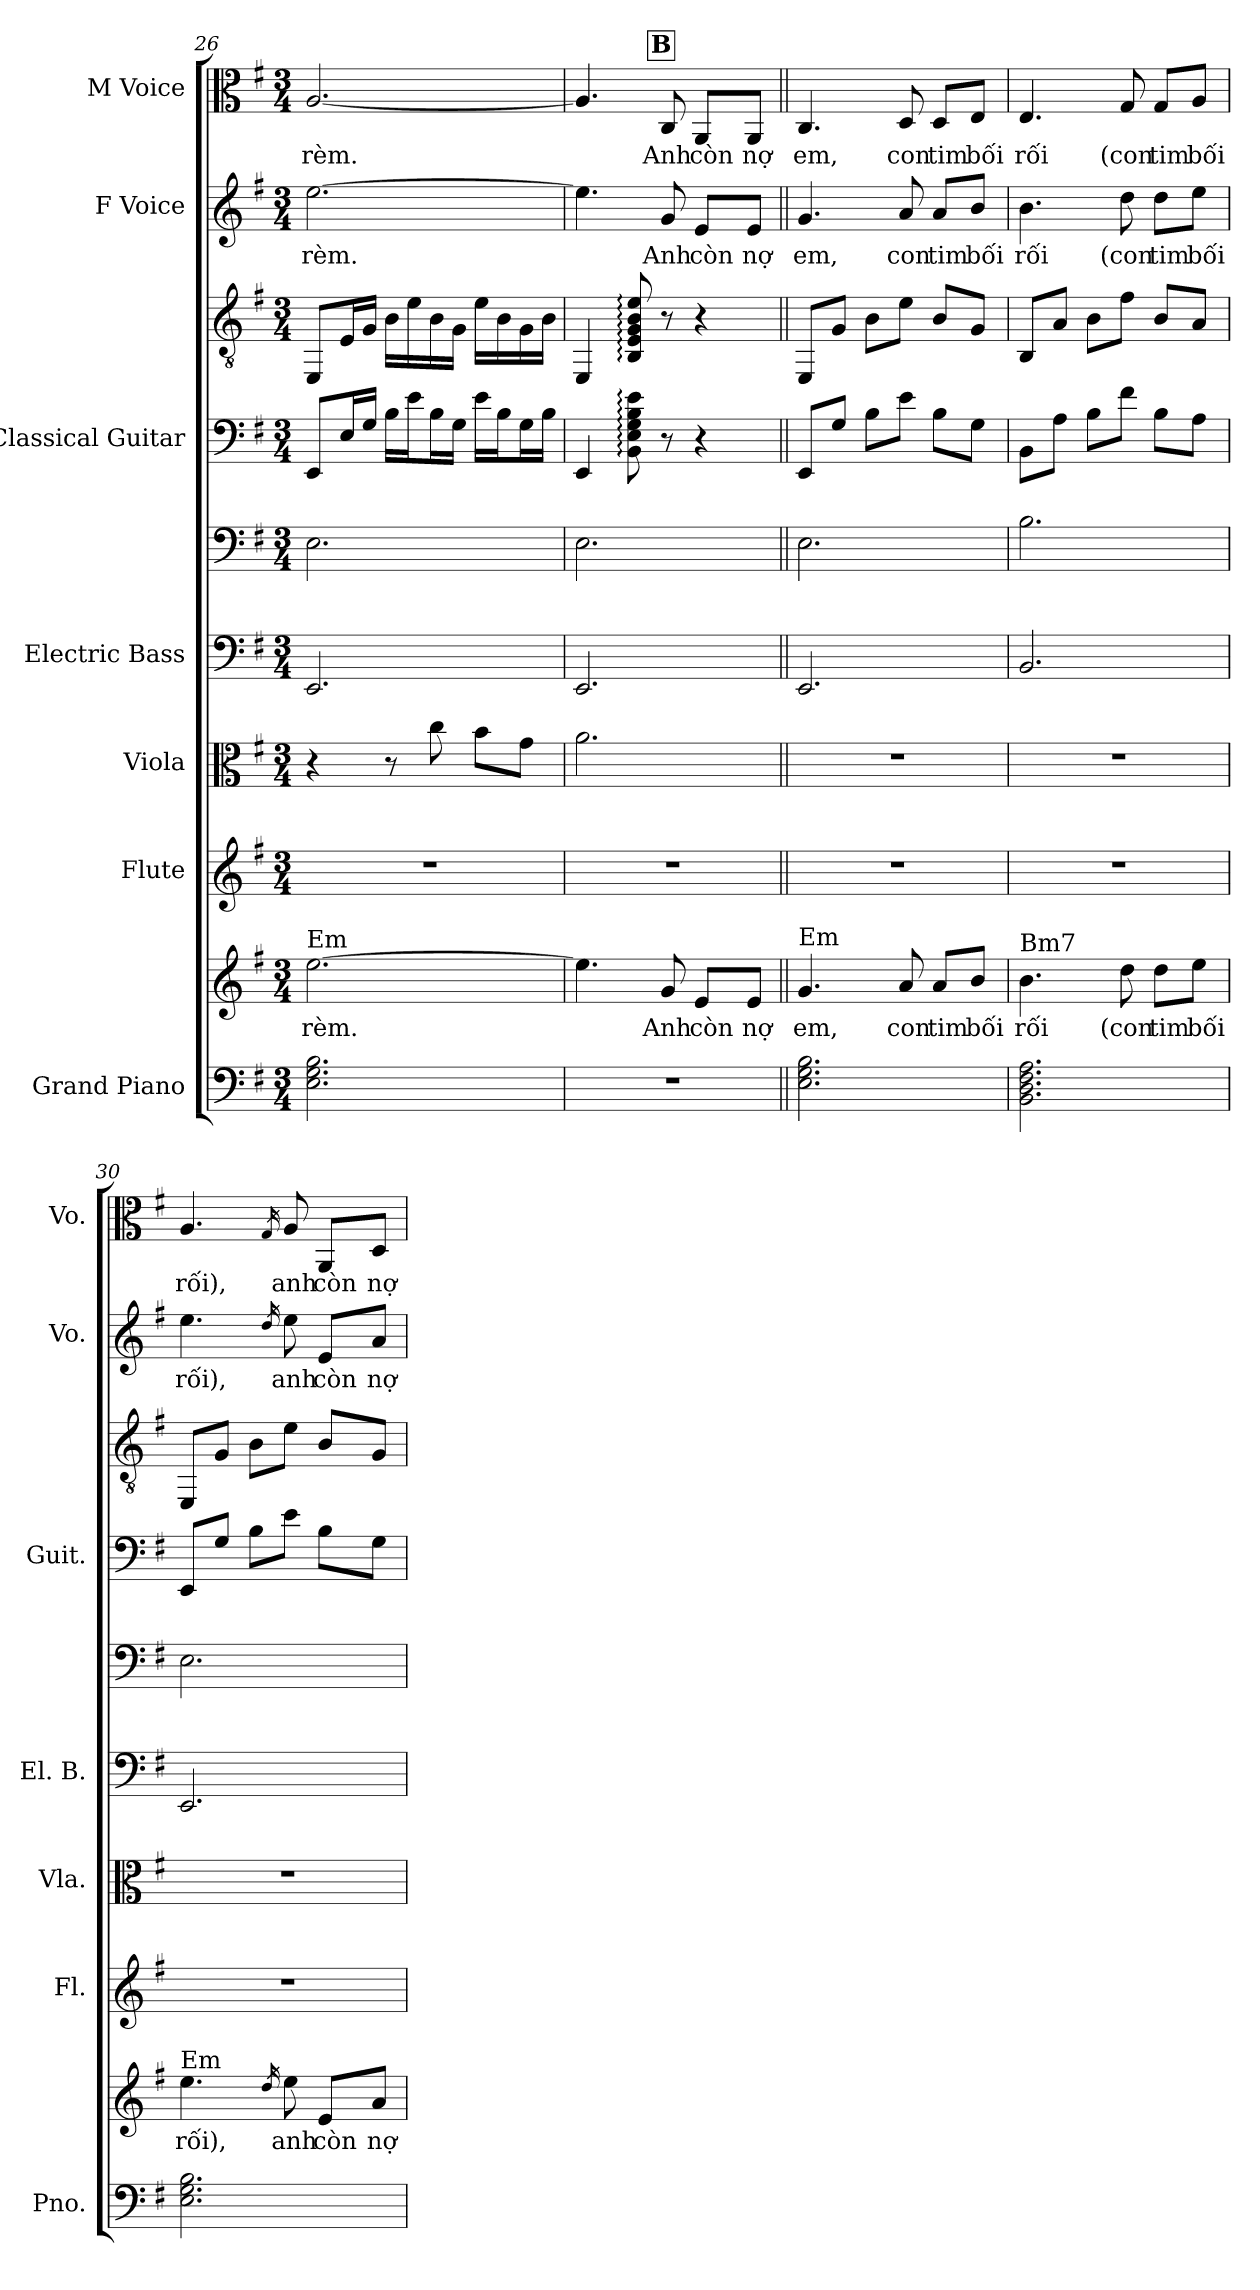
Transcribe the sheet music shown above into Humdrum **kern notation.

**kern	**kern	**text	**kern	**kern	**kern	**kern	**kern	**kern	**kern	**text	**kern	**text
*part7	*part7	*part7	*part6	*part5	*part4	*part4	*part3	*part3	*part2	*part2	*part1	*part1
*staff10	*staff9	*staff9	*staff8	*staff7	*staff6	*staff5	*staff4	*staff3	*staff2	*staff2	*staff1	*staff1
*I"Grand Piano	*	*	*I"Flute	*I"Viola	*I"Electric Bass	*	*I"Classical Guitar	*	*I"F Voice	*	*I"M Voice	*
*I'Pno.	*	*	*I'Fl.	*I'Vla.	*I'El. B.	*	*I'Guit.	*	*I'Vo.	*	*I'Vo.	*
!!LO:PB:g=z
*clefF4	*clefG2	*	*clefG2	*clefC3	*	*clefF4	*	*clefGv2	*clefG2	*	*clefC3	*
*	*	*	*	*	*ITrd7c12	*ITrd7c12	*	*	*	*	*	*
*k[f#]	*k[f#]	*	*k[f#]	*k[f#]	*k[f#]	*k[f#]	*k[f#]	*k[f#]	*k[f#]	*	*k[f#]	*
*M3/4	*M3/4	*	*M3/4	*M3/4	*M3/4	*M3/4	*M3/4	*M3/4	*M3/4	*	*M3/4	*
=26	=26	=26	=26	=26	=26	=26	=26	=26	=26	=26	=26	=26
!	!LO:TX:a:t=Em	!	!	!	!	!	!	!	!	!	!	!
!	!	!LO:LY:b	!	!	!	!	!	!	!	!LO:LY:b	!	!LO:LY:b
2.E\ 2.G\ 2.B\	[2.ee\	rèm.	2.r	4r	2.EEE	2.EE\	8EEL	8EE/L	[2.ee\	rèm.	[2.A/	rèm.
.	.	.	.	.	.	.	16EL	16E/L	.	.	.	.
.	.	.	.	.	.	.	16GJJ	16G/JJ	.	.	.	.
.	.	.	.	8r	.	.	16BLL	16B\LL	.	.	.	.
.	.	.	.	.	.	.	16eJ	16e\	.	.	.	.
.	.	.	.	8cc\	.	.	16BL	16B\	.	.	.	.
.	.	.	.	.	.	.	16GJJ	16G\JJ	.	.	.	.
.	.	.	.	8b\L	.	.	16eLL	16e\LL	.	.	.	.
.	.	.	.	.	.	.	16BJ	16B\	.	.	.	.
.	.	.	.	8g\J	.	.	16GL	16G\	.	.	.	.
.	.	.	.	.	.	.	16BJJ	16B\JJ	.	.	.	.
!!LO:REH:place=s1:a:B:fs=14:t=B:qo=1.5
=27	=27	=27	=27	=27	=27	=27	=27	=27	=27	=27	=27	=27
2.r	4.ee\]	.	2.r	2.a\	2.EEE	2.EE\	4EE	4EE/	4.ee\]	.	4.A/]	.
.	.	.	.	.	.	.	8BB: 8E: 8G: 8B: 8e:	8BB/: 8E/: 8G/: 8B/: 8e/:	.	.	.	.
!	!	!LO:LY:b	!	!	!	!	!	!	!	!LO:LY:b	!	!LO:LY:b
.	8g/	Anh	.	.	.	.	8r	8r	8g/	Anh	8C/	Anh
!	!	!LO:LY:b	!	!	!	!	!	!	!	!LO:LY:b	!	!LO:LY:b
.	8e/L	còn	.	.	.	.	4r	4r	8e/L	còn	8AA/L	còn
!	!	!LO:LY:b	!	!	!	!	!	!	!	!LO:LY:b	!	!LO:LY:b
.	8e/J	nợ	.	.	.	.	.	.	8e/J	nợ	8AA/J	nợ
=28||	=28||	=28||	=28||	=28||	=28||	=28||	=28||	=28||	=28||	=28||	=28||	=28||
!	!LO:TX:a:t=Em	!	!	!	!	!	!	!	!	!	!	!
!	!	!LO:LY:b	!	!	!	!	!	!	!	!LO:LY:b	!	!LO:LY:b
2.E\ 2.G\ 2.B\	4.g/	em,	2.r	2.r	2.EEE	2.EE\	8EEL	8EE/L	4.g/	em,	4.C/	em,
.	.	.	.	.	.	.	8GJ	8G/J	.	.	.	.
.	.	.	.	.	.	.	8BL	8B\L	.	.	.	.
!	!	!LO:LY:b	!	!	!	!	!	!	!	!LO:LY:b	!	!LO:LY:b
.	8a/	con	.	.	.	.	8eJ	8e\J	8a/	con	8D/	con
!	!	!LO:LY:b	!	!	!	!	!	!	!	!LO:LY:b	!	!LO:LY:b
.	8a/L	tim	.	.	.	.	8BL	8B/L	8a/L	tim	8D/L	tim
!	!	!LO:LY:b	!	!	!	!	!	!	!	!LO:LY:b	!	!LO:LY:b
.	8b/J	bối	.	.	.	.	8GJ	8G/J	8b/J	bối	8E/J	bối
=29	=29	=29	=29	=29	=29	=29	=29	=29	=29	=29	=29	=29
!	!LO:TX:a:t=Bm7	!	!	!	!	!	!	!	!	!	!	!
!	!	!LO:LY:b	!	!	!	!	!	!	!	!LO:LY:b	!	!LO:LY:b
2.BB\ 2.D\ 2.F#\ 2.A\	4.b\	rối	2.r	2.r	2.BBB	2.BB\	8BBL	8BB/L	4.b\	rối	4.E/	rối
.	.	.	.	.	.	.	8AJ	8A/J	.	.	.	.
.	.	.	.	.	.	.	8BL	8B\L	.	.	.	.
!	!	!LO:LY:b	!	!	!	!	!	!	!	!LO:LY:b	!	!LO:LY:b
.	8dd\	(con	.	.	.	.	8f#J	8f#\J	8dd\	(con	8G/	(con
!	!	!LO:LY:b	!	!	!	!	!	!	!	!LO:LY:b	!	!LO:LY:b
.	8dd\L	tim	.	.	.	.	8BL	8B/L	8dd\L	tim	8G/L	tim
!	!	!LO:LY:b	!	!	!	!	!	!	!	!LO:LY:b	!	!LO:LY:b
.	8ee\J	bối	.	.	.	.	8AJ	8A/J	8ee\J	bối	8A/J	bối
!!LO:PB:g=z
=30	=30	=30	=30	=30	=30	=30	=30	=30	=30	=30	=30	=30
!	!LO:TX:a:t=Em	!	!	!	!	!	!	!	!	!	!	!
!	!	!LO:LY:b	!	!	!	!	!	!	!	!LO:LY:b	!	!LO:LY:b
2.E\ 2.G\ 2.B\	4.ee\	rối),	2.r	2.r	2.EEE	2.EE\	8EEL	8EE/L	4.ee\	rối),	4.A/	rối),
.	.	.	.	.	.	.	8GJ	8G/J	.	.	.	.
.	.	.	.	.	.	.	8BL	8B\L	.	.	.	.
.	16qdd/	.	.	.	.	.	.	.	16qdd/	.	16qG/	.
!	!	!LO:LY:b	!	!	!	!	!	!	!	!LO:LY:b	!	!LO:LY:b
.	8ee\	anh	.	.	.	.	8eJ	8e\J	8ee\	anh	8A/	anh
!	!	!LO:LY:b	!	!	!	!	!	!	!	!LO:LY:b	!	!LO:LY:b
.	8e/L	còn	.	.	.	.	8BL	8B/L	8e/L	còn	8AA/L	còn
!	!	!LO:LY:b	!	!	!	!	!	!	!	!LO:LY:b	!	!LO:LY:b
.	8a/J	nợ	.	.	.	.	8GJ	8G/J	8a/J	nợ	8D/J	nợ
=	=	=	=	=	=	=	=	=	=	=	=	=
*-	*-	*-	*-	*-	*-	*-	*-	*-	*-	*-	*-	*-
